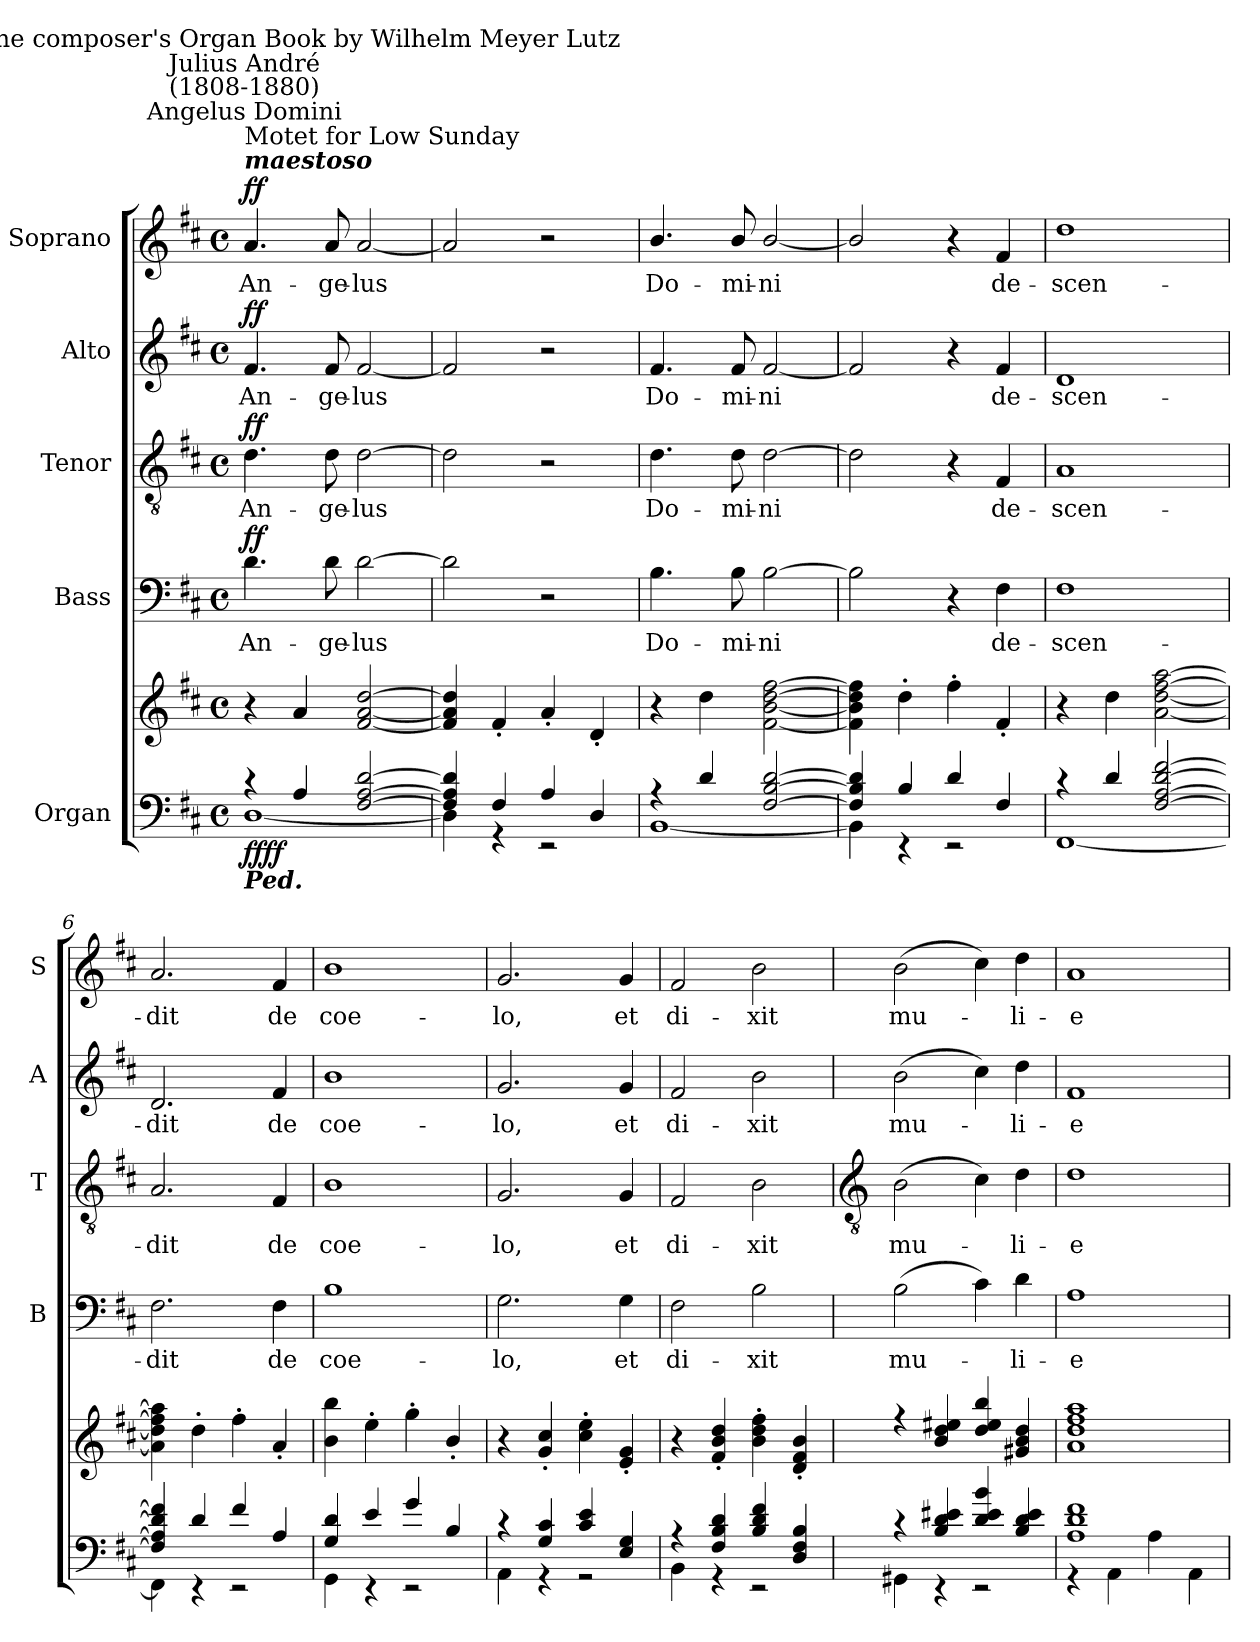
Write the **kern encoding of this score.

**kern	**kern	**dynam	**kern	**text	**dynam	**kern	**text	**dynam	**kern	**text	**dynam	**kern	**text	**dynam
*part5	*part5	*part5	*part4	*part4	*part4	*part3	*part3	*part3	*part2	*part2	*part2	*part1	*part1	*part1
*staff6	*staff5	*staff5/6	*staff4	*staff4	*staff4	*staff3	*staff3	*staff3	*staff2	*staff2	*staff2	*staff1	*staff1	*staff1
*I"Organ	*	*	*I"Bass	*	*	*I"Tenor	*	*	*I"Alto	*	*	*I"Soprano	*	*
*	*	*	*I'B	*	*	*I'T	*	*	*I'A	*	*	*I'S	*	*
*clefF4	*clefG2	*	*clefF4	*	*	*clefGv2	*	*	*clefG2	*	*	*clefG2	*	*
*k[f#c#]	*k[f#c#]	*	*k[f#c#]	*	*	*k[f#c#]	*	*	*k[f#c#]	*	*	*k[f#c#]	*	*
*D:	*D:	*	*D:	*	*	*D:	*	*	*D:	*	*	*D:	*	*
*M4/4	*M4/4	*	*M4/4	*	*	*M4/4	*	*	*M4/4	*	*	*M4/4	*	*
*met(c)	*met(c)	*	*met(c)	*	*	*met(c)	*	*	*met(c)	*	*	*met(c)	*	*
=1	=1	=1	=1	=1	=1	=1	=1	=1	=1	=1	=1	=1	=1	=1
*^	*	*	*	*	*	*	*	*	*	*	*	*	*	*
!	!	!	!	!	!	!	!	!	!	!	!	!	!LO:TX:a:Bi:t=maestoso	!	!
!	!	!	!	!	!	!	!	!	!	!	!	!	!LO:TX:a:t=Motet for Low Sunday	!	!
!	!	!	!	!	!	!	!	!	!	!	!	!	!LO:TX:a:cj:t=Angelus Domini	!	!
!	!	!	!	!	!	!	!	!	!	!	!	!	!LO:TX:a:cj:t=Julius André\n(1808-1880)	!	!
!	!	!	!	!	!	!	!	!	!	!	!	!	!LO:TX:a:cj:t=arr. from the composer's Organ Book by Wilhelm Meyer Lutz	!	!
!LO:TX:b:Bi:t=Ped.	!	!	!	!	!	!	!	!	!	!	!	!	!	!	!
!	!	!	!LO:DY:b=2	!	!LO:LY:b	!	!	!LO:LY:b	!	!	!LO:LY:b	!	!	!LO:LY:b	!
!	!	!	!LO:DY:n=1:b	!	!	!LO:DY:b	!	!	!LO:DY:b	!	!	!LO:DY:b	!	!	!LO:DY:b
4r	[1D\	4r	ff ff	4.d	An-	ff	4.d	An-	ff	4.f#	An-	ff	4.a	An-	ff
4A/	.	4a	.	.	.	.	.	.	.	.	.	.	.	.	.
!	!	!	!	!	!LO:LY:b	!	!	!LO:LY:b	!	!	!LO:LY:b	!	!	!LO:LY:b	!
.	.	.	.	8d	-ge-	.	8d	-ge-	.	8f#	-ge-	.	8a	-ge-	.
!	!	!	!	!	!LO:LY:b	!	!	!LO:LY:b	!	!	!LO:LY:b	!	!	!LO:LY:b	!
[2F#/ [2A/ [2d/	.	[2f# [2a [2dd	.	[2d	-lus	.	[2d	-lus	.	[2f#	-lus	.	[2a	-lus	.
=2	=2	=2	=2	=2	=2	=2	=2	=2	=2	=2	=2	=2	=2	=2	=2
4F#/] 4A/] 4d/]	4D\]	4f#] 4a] 4dd]	.	2d]	.	.	2d]	.	.	2f#]	.	.	2a]	.	.
4F#/	4r	4f#'	.	.	.	.	.	.	.	.	.	.	.	.	.
4A/	2r	4a'	.	2r	.	.	2r	.	.	2r	.	.	2r	.	.
4D/	.	4d'	.	.	.	.	.	.	.	.	.	.	.	.	.
=3	=3	=3	=3	=3	=3	=3	=3	=3	=3	=3	=3	=3	=3	=3	=3
!	!	!	!	!	!LO:LY:b	!	!	!LO:LY:b	!	!	!LO:LY:b	!	!	!LO:LY:b	!
4r	[1BB\	4r	.	4.B	Do-	.	4.d	Do-	.	4.f#	Do-	.	4.b/	Do-	.
4d/	.	4dd	.	.	.	.	.	.	.	.	.	.	.	.	.
!	!	!	!	!	!LO:LY:b	!	!	!LO:LY:b	!	!	!LO:LY:b	!	!	!LO:LY:b	!
.	.	.	.	8B	-mi-	.	8d	-mi-	.	8f#	-mi-	.	8b/	-mi-	.
!	!	!	!	!	!LO:LY:b	!	!	!LO:LY:b	!	!	!LO:LY:b	!	!	!LO:LY:b	!
[2F#/ [2B/ [2d/	.	[2f# [2b [2dd [2ff#	.	[2B	-ni	.	[2d	-ni	.	[2f#	-ni	.	[2b/	-ni	.
=4	=4	=4	=4	=4	=4	=4	=4	=4	=4	=4	=4	=4	=4	=4	=4
4F#/] 4B/] 4d/]	4BB\]	4f#] 4b] 4dd] 4ff#]	.	2B]	.	.	2d]	.	.	2f#]	.	.	2b/]	.	.
4B/	4r	4dd'	.	.	.	.	.	.	.	.	.	.	.	.	.
4d/	2r	4ff#'	.	4r	.	.	4r	.	.	4r	.	.	4r	.	.
!	!	!	!	!	!LO:LY:b	!	!	!LO:LY:b	!	!	!LO:LY:b	!	!	!LO:LY:b	!
4F#/	.	4f#'	.	4F#	de-	.	4F#	de-	.	4f#	de-	.	4f#	de-	.
=5	=5	=5	=5	=5	=5	=5	=5	=5	=5	=5	=5	=5	=5	=5	=5
!	!	!	!	!	!LO:LY:b	!	!	!LO:LY:b	!	!	!LO:LY:b	!	!	!LO:LY:b	!
4r	[1FF#\	4r	.	1F#	-scen-	.	1A	-scen-	.	1d	-scen-	.	1dd	-scen-	.
4d/	.	4dd	.	.	.	.	.	.	.	.	.	.	.	.	.
[2F#/ [2A/ [2d/ [2f#/	.	[2a [2dd [2ff# [2aa	.	.	.	.	.	.	.	.	.	.	.	.	.
=6	=6	=6	=6	=6	=6	=6	=6	=6	=6	=6	=6	=6	=6	=6	=6
!	!	!	!	!	!LO:LY:b	!	!	!LO:LY:b	!	!	!LO:LY:b	!	!	!LO:LY:b	!
4F#/] 4A/] 4d/] 4f#/]	4FF#\]	4a] 4dd] 4ff#] 4aa]	.	2.F#	-dit	.	2.A	-dit	.	2.d	-dit	.	2.a	-dit	.
4d/	4r	4dd'	.	.	.	.	.	.	.	.	.	.	.	.	.
4f#/	2r	4ff#'	.	.	.	.	.	.	.	.	.	.	.	.	.
!	!	!	!	!	!LO:LY:b	!	!	!LO:LY:b	!	!	!LO:LY:b	!	!	!LO:LY:b	!
4A/	.	4a'	.	4F#	de	.	4F#	de	.	4f#	de	.	4f#	de	.
=7	=7	=7	=7	=7	=7	=7	=7	=7	=7	=7	=7	=7	=7	=7	=7
!	!	!	!	!	!LO:LY:b	!	!	!LO:LY:b	!	!	!LO:LY:b	!	!	!LO:LY:b	!
4G/ 4d/	4GG\	4b 4bb	.	1B	coe-	.	1B	coe-	.	1b	coe-	.	1b	coe-	.
4e/	4r	4ee'	.	.	.	.	.	.	.	.	.	.	.	.	.
4g/	2r	4gg'	.	.	.	.	.	.	.	.	.	.	.	.	.
4B/	.	4b'/	.	.	.	.	.	.	.	.	.	.	.	.	.
=8	=8	=8	=8	=8	=8	=8	=8	=8	=8	=8	=8	=8	=8	=8	=8
!	!	!	!	!	!LO:LY:b	!	!	!LO:LY:b	!	!	!LO:LY:b	!	!	!LO:LY:b	!
4r	4AA\	4r	.	2.G	-lo,	.	2.G	-lo,	.	2.g	-lo,	.	2.g	-lo,	.
4G/ 4c#/	4r	4g' 4cc#'	.	.	.	.	.	.	.	.	.	.	.	.	.
4c#/ 4e/	2r	4cc#' 4ee'	.	.	.	.	.	.	.	.	.	.	.	.	.
!	!	!	!	!	!LO:LY:b	!	!	!LO:LY:b	!	!	!LO:LY:b	!	!	!LO:LY:b	!
4E/ 4G/	.	4e' 4g'	.	4G	et	.	4G	et	.	4g	et	.	4g	et	.
=9	=9	=9	=9	=9	=9	=9	=9	=9	=9	=9	=9	=9	=9	=9	=9
!	!	!	!	!	!LO:LY:b	!	!	!LO:LY:b	!	!	!LO:LY:b	!	!	!LO:LY:b	!
4r	4BB\	4r	.	2F#	di-	.	2F#	di-	.	2f#	di-	.	2f#	di-	.
4F#/ 4B/ 4d/	4r	4f#' 4b' 4dd'	.	.	.	.	.	.	.	.	.	.	.	.	.
!	!	!	!	!	!LO:LY:b	!	!	!LO:LY:b	!	!	!LO:LY:b	!	!	!LO:LY:b	!
4B/ 4d/ 4f#/	2r	4b' 4dd' 4ff#'	.	2B	-xit	.	2B	-xit	.	2b	-xit	.	2b	-xit	.
4D/ 4F#/ 4B/	.	4d' 4f#' 4b'	.	.	.	.	.	.	.	.	.	.	.	.	.
!!LO:LB:g=z
=10	=10	=10	=10	=10	=10	=10	=10	=10	=10	=10	=10	=10	=10	=10	=10
*	*	*	*	*	*	*	*clefGv2	*	*	*	*	*	*	*	*
*	*	*^	*	*	*	*	*	*	*	*	*	*	*	*	*
!	!	!	!	!	!	!LO:LY:b	!	!	!LO:LY:b	!	!	!LO:LY:b	!	!	!LO:LY:b	!
4r	4GG#X\	4r	1ryy	.	(>2B	mu-	.	(>2B	mu-	.	(>2b	mu-	.	(>2b	mu-	.
4B/ 4d/ 4e#X/	4r	4b 4dd 4ee#X	.	.	.	.	.	.	.	.	.	.	.	.	.	.
4d/ 4e#/ 4b/	2r	4dd 4ee# 4bb	.	.	4c#)	.	.	4c#)	.	.	4cc#)	.	.	4cc#)	.	.
!	!	!	!	!	!	!LO:LY:b	!	!	!LO:LY:b	!	!	!LO:LY:b	!	!	!LO:LY:b	!
4B/ 4d/ 4e#/	.	4g#X 4b 4dd	.	.	4d	li-	.	4d	li-	.	4dd	li-	.	4dd	li-	.
=11	=11	=11	=11	=11	=11	=11	=11	=11	=11	=11	=11	=11	=11	=11	=11	=11
!	!	!	!	!	!	!LO:LY:b	!	!	!LO:LY:b	!	!	!LO:LY:b	!	!	!LO:LY:b	!
1A/ 1d/ 1f#/	4r	1a 1dd 1ff# 1aa	1ryy	.	1A	-e-	.	1d	-e-	.	1f#	-e-	.	1a	-e-	.
.	4AA\	.	.	.	.	.	.	.	.	.	.	.	.	.	.	.
.	4A\	.	.	.	.	.	.	.	.	.	.	.	.	.	.	.
.	4AA\	.	.	.	.	.	.	.	.	.	.	.	.	.	.	.
*v	*v	*	*	*	*	*	*	*	*	*	*	*	*	*	*	*
*	*v	*v	*	*	*	*	*	*	*	*	*	*	*	*	*
=	=	=	=	=	=	=	=	=	=	=	=	=	=	=
*-	*-	*-	*-	*-	*-	*-	*-	*-	*-	*-	*-	*-	*-	*-
